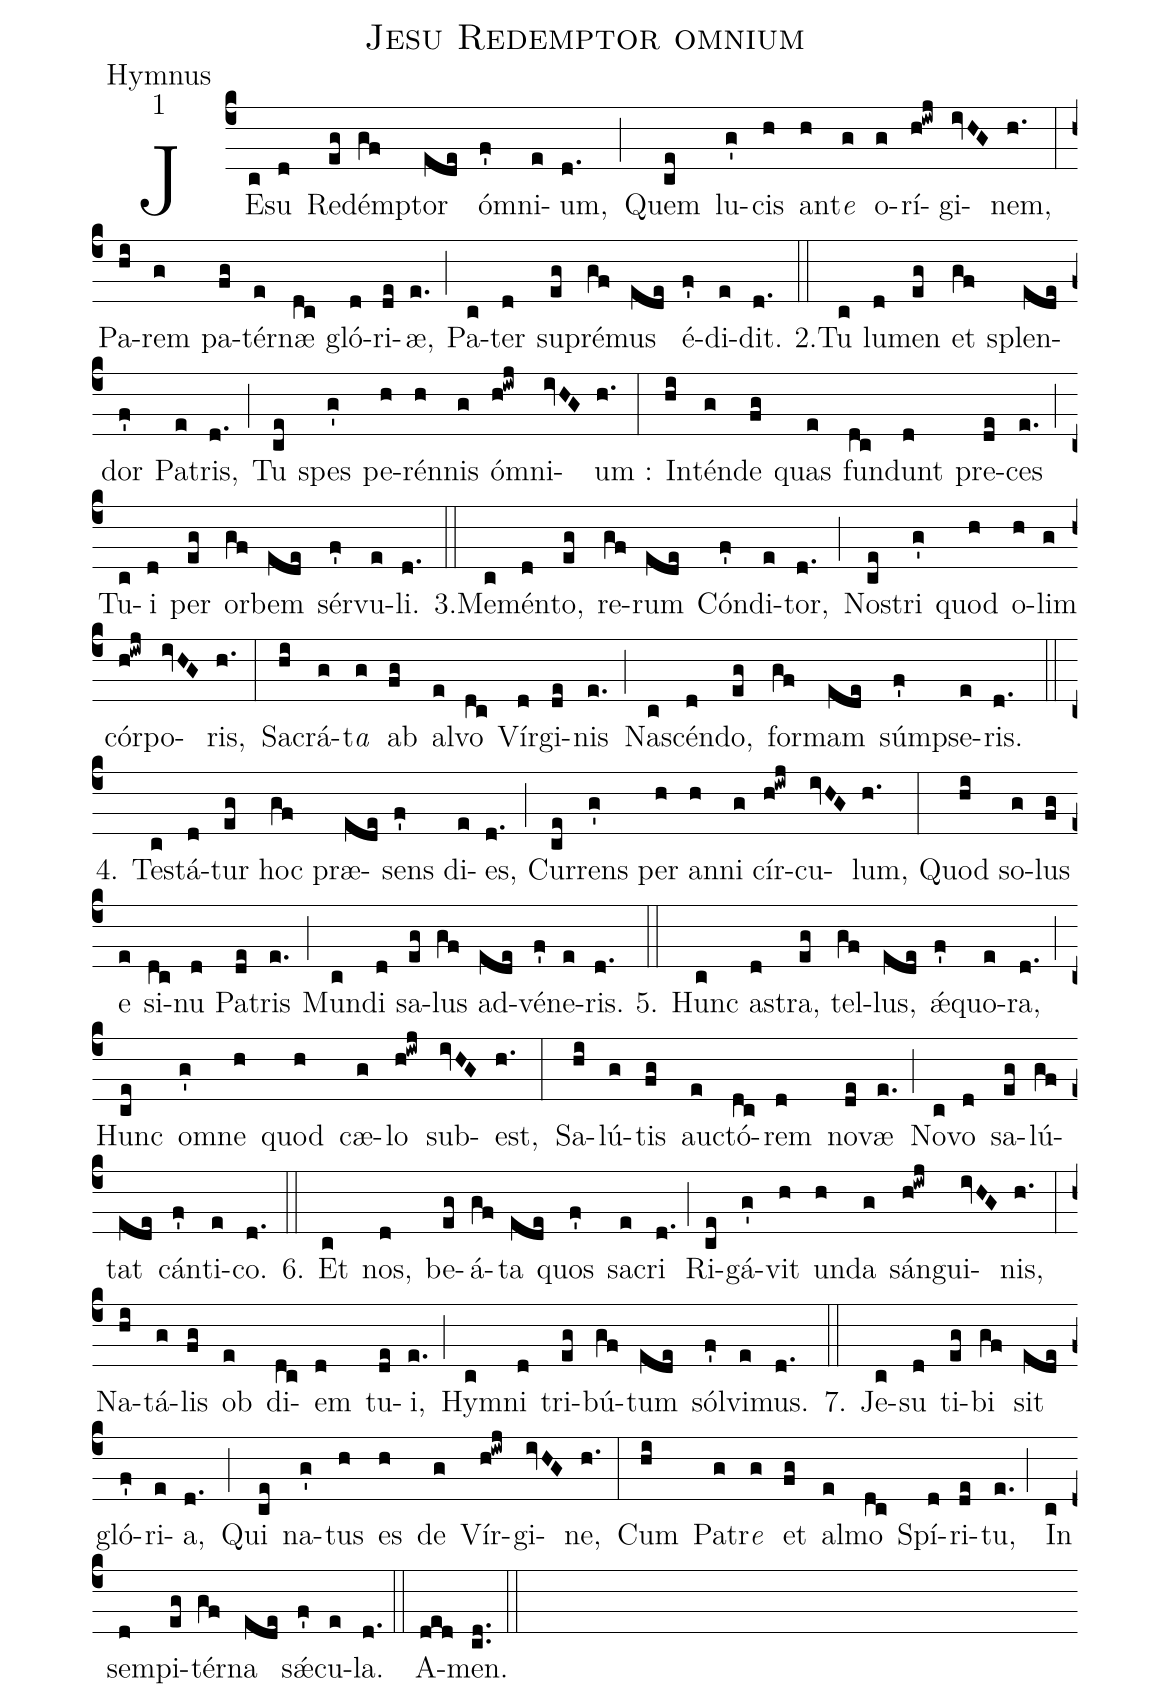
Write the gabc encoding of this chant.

name:Jesu Redemptor omnium;
office-part:Hymnus;
mode:1;
%%
(c4) JE(c)su(d) Re(eg)démp(gf)tor(ede) ó(f')mni(e)um,(d.) (;)
Quem(ce) lu(g')cis(h) an(h)t<i>e</i>(g) o(g)rí(h!iwj)gi(ivHG)nem,(h.) (:)
Pa(hi)rem(g) pa(fg)tér(e)næ(dc) gló(d)ri(de)æ,(e.) (;)
Pa(c)ter(d) su(eg)pré(gf)mus(ede) é(f')di(e)dit.(d.) (::)

2.Tu(c) lu(d)men(eg) et(gf) splen(ede)dor(f') Pa(e)tris,(d.) (;)
Tu(ce) spes(g') pe(h)rén(h)nis(g) ó(h!iwj)mni(ivHG)um~:(h.) (:)
In(hi)tén(g)de(fg) quas(e) fun(dc)dunt(d) pre(de)ces(e.) (;)
Tu(c)i(d) per(eg) or(gf)bem(ede) sér(f')vu(e)li.(d.) (::)

3.Me(c)mén(d)to,(eg) re(gf)rum(ede) Cón(f')di(e)tor,(d.) (;)
Nos(ce)tri(g') quod(h) o(h)lim(g) cór(h!iwj)po(ivHG)ris,(h.) (:)
Sac(hi)rá(g)t<i>a</i>(g) ab(fg) al(e)vo(dc) Vír(d)gi(de)nis(e.) (;)
Na(c)scén(d)do,(eg) for(gf)mam(ede) súmp(f')se(e)ris.(d.) (::)

4. Te(c)stá(d)tur(eg) hoc(gf) præ(ede)sens(f') di(e)es,(d.) (;)
Cur(ce)rens(g') per(h) an(h)ni(g) cír(h!iwj)cu(ivHG)lum,(h.) (:)
Quod(hi) so(g)lus(fg) e(e) si(dc)nu(d) Pa(de)tris(e.) (;)
Mun(c)di(d) sa(eg)lus(gf) ad(ede)vé(f')ne(e)ris.(d.) (::)

5. Hunc(c) as(d)tra,(eg) tel(gf)lus,(ede) ǽ(f')quo(e)ra,(d.) (;)
Hunc(ce) o(g')mne(h) quod(h) cæ(g)lo(h!iwj) sub(ivHG)est,(h.) (:)
Sa(hi)lú(g)tis(fg) auc(e)tó(dc)rem(d) no(de)væ(e.) (;)
No(c)vo(d) sa(eg)lú(gf)tat(ede) cán(f')ti(e)co.(d.) (::)

6. Et(c) nos,(d) be(eg)á(gf)ta(ede) quos(f') sa(e)cri(d.) (;)
Ri(ce)gá(g')vit(h) un(h)da(g) sán(h!iwj)gui(ivHG)nis,(h.) (:)
Na(hi)tá(g)lis(fg) ob(e) di(dc)em(d) tu(de)i,(e.) (;)
Hym(c)ni(d) tri(eg)bú(gf)tum(ede) sól(f')vi(e)mus.(d.) (::)

7. Je(c)su(d) ti(eg)bi(gf) sit(ede) gló(f')ri(e)a,(d.) (;)
Qui(ce) na(g')tus(h) es(h) de(g) Vír(h!iwj)gi(ivHG)ne,(h.) (:)
Cum(hi) Pa(g)tr<i>e</i>(g) et(fg) al(e)mo(dc) Spí(d)ri(de)tu,(e.) (;)
In(c) sem(d)pi(eg)tér(gf)na(ede) sǽ(f')cu(e)la.(d.) (::)

A(ded)men.(cd..) (::Z)
